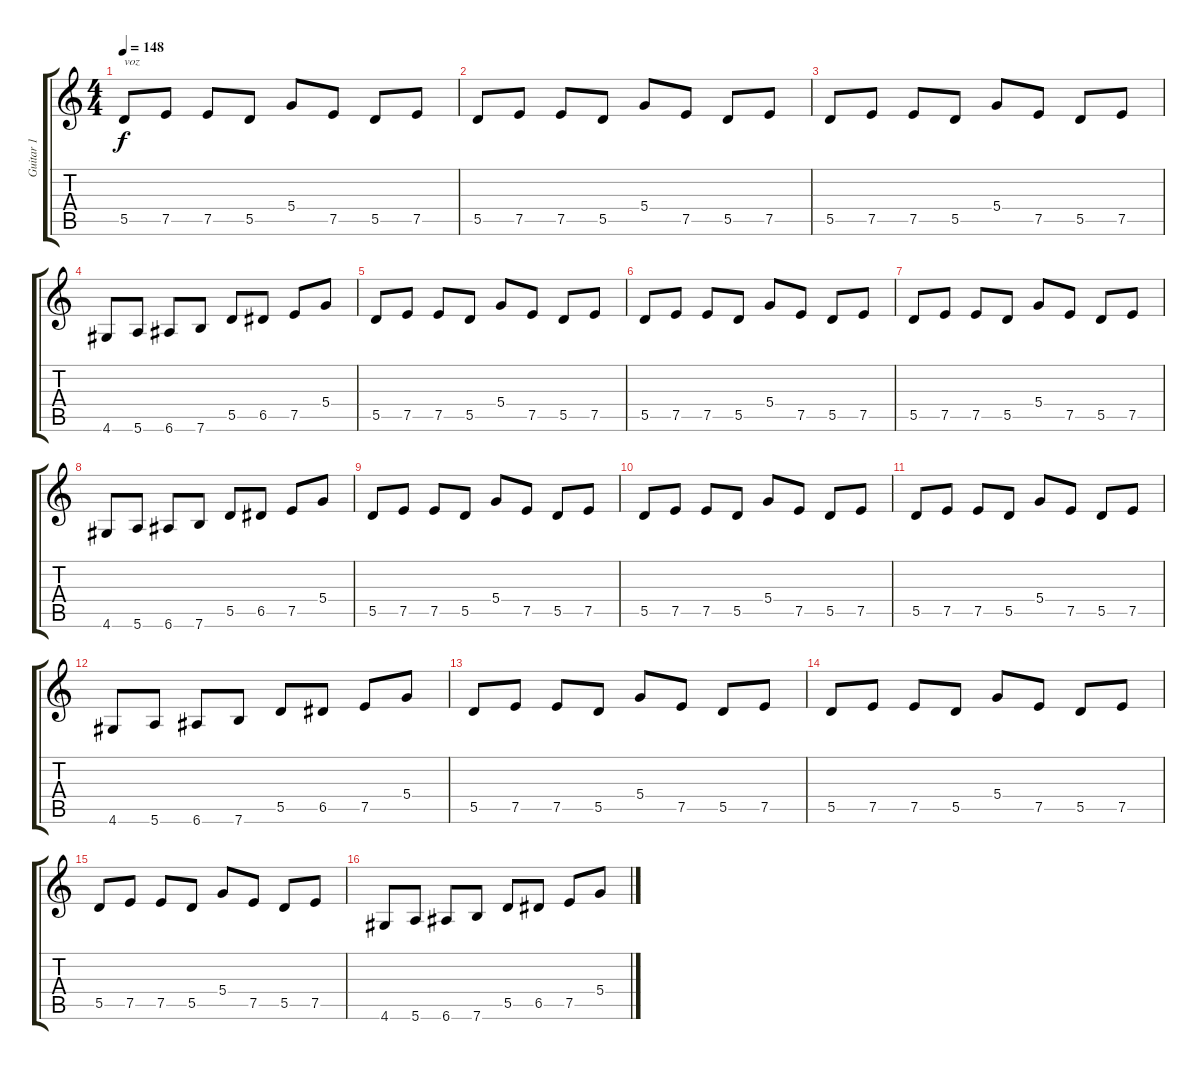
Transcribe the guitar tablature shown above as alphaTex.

\track ("Guitar 1" "Guitar 1") {instrument overdrivenguitar}
\staff {score tabs}
\tuning (E4 B3 G3 D3 A2 E2) {hide}
\ts (4 4)
\tempo 148
\clef g2
\ks c
5.5.8{txt "voz" dy f} 7.5.8 7.5.8 5.5.8 5.4.8 7.5.8 5.5.8 7.5.8 |
5.5.8 7.5.8 7.5.8 5.5.8 5.4.8 7.5.8 5.5.8 7.5.8 |
5.5.8 7.5.8 7.5.8 5.5.8 5.4.8 7.5.8 5.5.8 7.5.8 |
4.6.8 5.6.8 6.6.8 7.6.8 5.5.8 6.5.8 7.5.8 5.4.8 |
5.5.8 7.5.8 7.5.8 5.5.8 5.4.8 7.5.8 5.5.8 7.5.8 |
5.5.8 7.5.8 7.5.8 5.5.8 5.4.8 7.5.8 5.5.8 7.5.8 |
5.5.8 7.5.8 7.5.8 5.5.8 5.4.8 7.5.8 5.5.8 7.5.8 |
4.6.8 5.6.8 6.6.8 7.6.8 5.5.8 6.5.8 7.5.8 5.4.8 |
5.5.8 7.5.8 7.5.8 5.5.8 5.4.8 7.5.8 5.5.8 7.5.8 |
5.5.8 7.5.8 7.5.8 5.5.8 5.4.8 7.5.8 5.5.8 7.5.8 |
5.5.8 7.5.8 7.5.8 5.5.8 5.4.8 7.5.8 5.5.8 7.5.8 |
4.6.8 5.6.8 6.6.8 7.6.8 5.5.8 6.5.8 7.5.8 5.4.8 |
5.5.8 7.5.8 7.5.8 5.5.8 5.4.8 7.5.8 5.5.8 7.5.8 |
5.5.8 7.5.8 7.5.8 5.5.8 5.4.8 7.5.8 5.5.8 7.5.8 |
5.5.8 7.5.8 7.5.8 5.5.8 5.4.8 7.5.8 5.5.8 7.5.8 |
4.6.8 5.6.8 6.6.8 7.6.8 5.5.8 6.5.8 7.5.8 5.4.8
